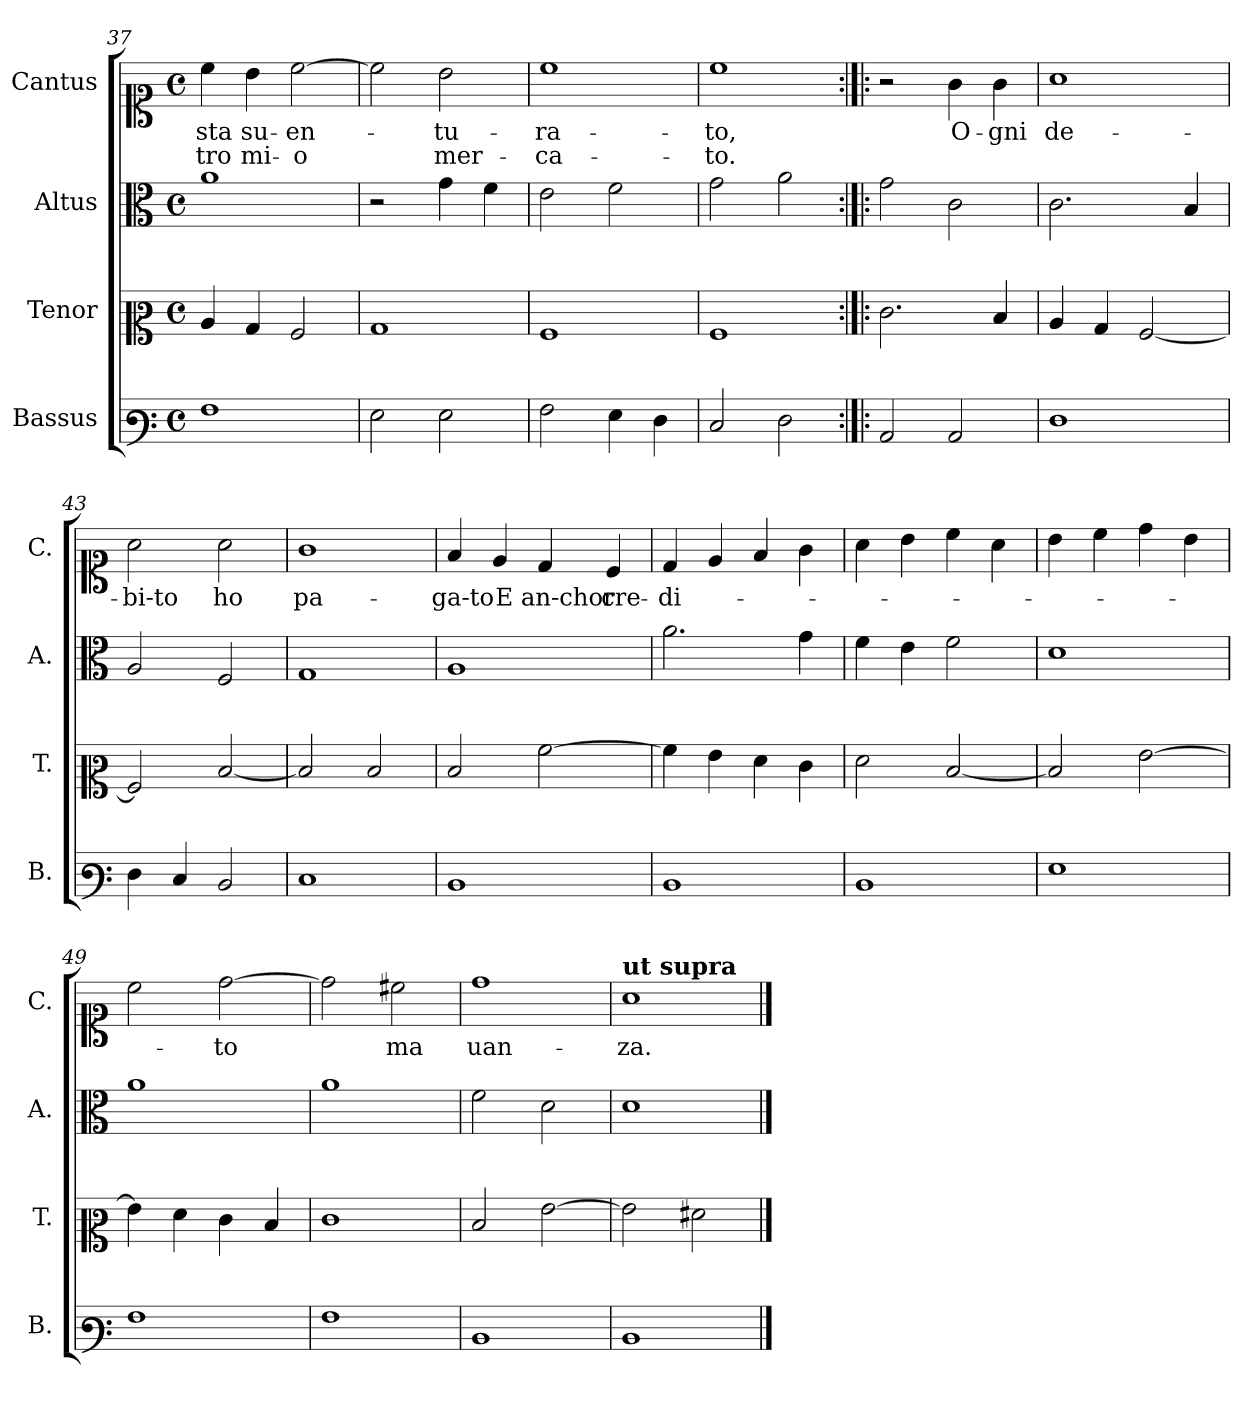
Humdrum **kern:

**kern	**kern	**kern	**kern	**text	**text
*part4	*part3	*part2	*part1	*part1	*part1
*staff4	*staff3	*staff2	*staff1	*staff1	*staff1
*I"Bassus	*I"Tenor	*I"Altus	*I"Cantus	*	*
*I'B.	*I'T.	*I'A.	*I'C.	*	*
*clefF3	*clefC2	*clefC3	*clefC1	*	*
*k[]	*k[]	*k[]	*k[]	*	*
*M4/4	*M4/4	*M4/4	*M4/4	*	*
*met(c)	*met(c)	*met(c)	*met(c)	*	*
=37	=37	=37	=37	=37	=37
!	!	!	!	!LO:LY:b	!LO:LY:b
1A	4c/	1a	4cc\	-sta	-tro
!	!	!	!	!LO:LY:b	!LO:LY:b
.	4B/	.	4b\	su-	mi-
!	!	!	!	!LO:LY:b	!LO:LY:b
.	2A/	.	[2cc\	-en-	-o
=38	=38	=38	=38	=38	=38
2G\	1B	2r	2cc\]	.	.
!	!	!	!	!LO:LY:b	!LO:LY:b
2G\	.	4g\	2b\	-tu-	mer-
.	.	4f\	.	.	.
=39	=39	=39	=39	=39	=39
!	!	!	!	!LO:LY:b	!LO:LY:b
2A\	1A	2e\	1cc	-ra-	-ca-
4G\	.	2f\	.	.	.
4F\	.	.	.	.	.
=40	=40	=40	=40	=40	=40
!	!	!	!	!LO:LY:b	!LO:LY:b
2E/	1A	2g\	1cc	-to,	-to.
2F\	.	2a\	.	.	.
=41:|!|:	=41:|!|:	=41:|!|:	=41:|!|:	=41:|!|:	=41:|!|:
2C/	2.e\	2g\	2r	.	.
!	!	!	!	!LO:LY:b	!
2C/	.	2c\	4g\	O-	.
!	!	!	!	!LO:LY:b	!
.	4d/	.	4g\	-gni	.
=42	=42	=42	=42	=42	=42
!	!	!	!	!LO:LY:b	!
1F	4c/	2.c\	1a	de-	.
.	4B/	.	.	.	.
.	[2A/	.	.	.	.
.	.	4B/	.	.	.
!!LO:LB:g=z
=43	=43	=43	=43	=43	=43
!	!	!	!	!LO:LY:b	!
4F\	2A/]	2A/	2a\	-bi-to	.
4E/	.	.	.	.	.
!	!	!	!	!LO:LY:b	!
2D/	[2d/	2F/	2a\	ho	.
=44	=44	=44	=44	=44	=44
!	!	!	!	!LO:LY:b	!
1E	2d/]	1G	1g	pa-	.
.	2d/	.	.	.	.
=45	=45	=45	=45	=45	=45
!	!	!	!	!LO:LY:b	!
1D	2d/	1A	4f/	-ga-to	.
!	!	!	!	!LO:LY:b	!
.	.	.	4e/	E	.
!	!	!	!	!LO:LY:b	!
.	[2a\	.	4d/	an-chor	.
!	!	!	!	!LO:LY:b	!
.	.	.	4c/	cre-	.
=46	=46	=46	=46	=46	=46
!	!	!	!	!LO:LY:b	!
1D	4a\]	2.a\	4d/	-di-	.
.	4g\	.	4e/	.	.
.	4f\	.	4f/	.	.
.	4e\	4g\	4g\	.	.
=47	=47	=47	=47	=47	=47
1D	2f\	4f\	4a\	.	.
.	.	4e\	4b\	.	.
.	[2d/	2f\	4cc\	.	.
.	.	.	4a\	.	.
=48	=48	=48	=48	=48	=48
1G	2d/]	1d	4b\	.	.
.	.	.	4cc\	.	.
.	[2g\	.	4dd\	.	.
.	.	.	4b\	.	.
=49	=49	=49	=49	=49	=49
1A	4g\]	1a	2cc\	.	.
.	4f\	.	.	.	.
!	!	!	!	!LO:LY:b	!
.	4e\	.	[2dd\	-to	.
.	4d/	.	.	.	.
=50	=50	=50	=50	=50	=50
1A	1e	1a	2dd\]	.	.
!	!	!	!	!LO:LY:b	!
.	.	.	2cc#X\	ma	.
=51	=51	=51	=51	=51	=51
!	!	!	!	!LO:LY:b	!
1D	2d/	2f\	1dd	uan-	.
.	[2g\	2d\	.	.	.
!!LO:PB:g=z
=52	=52	=52	=52	=52	=52
!	!	!	!LO:TX:B:t=ut supra	!	!
!	!	!	!	!LO:LY:b	!
1D	2g\]	1d	1a	-za.	.
.	2f#X\	.	.	.	.
==	==	==	==	==	==
*-	*-	*-	*-	*-	*-
